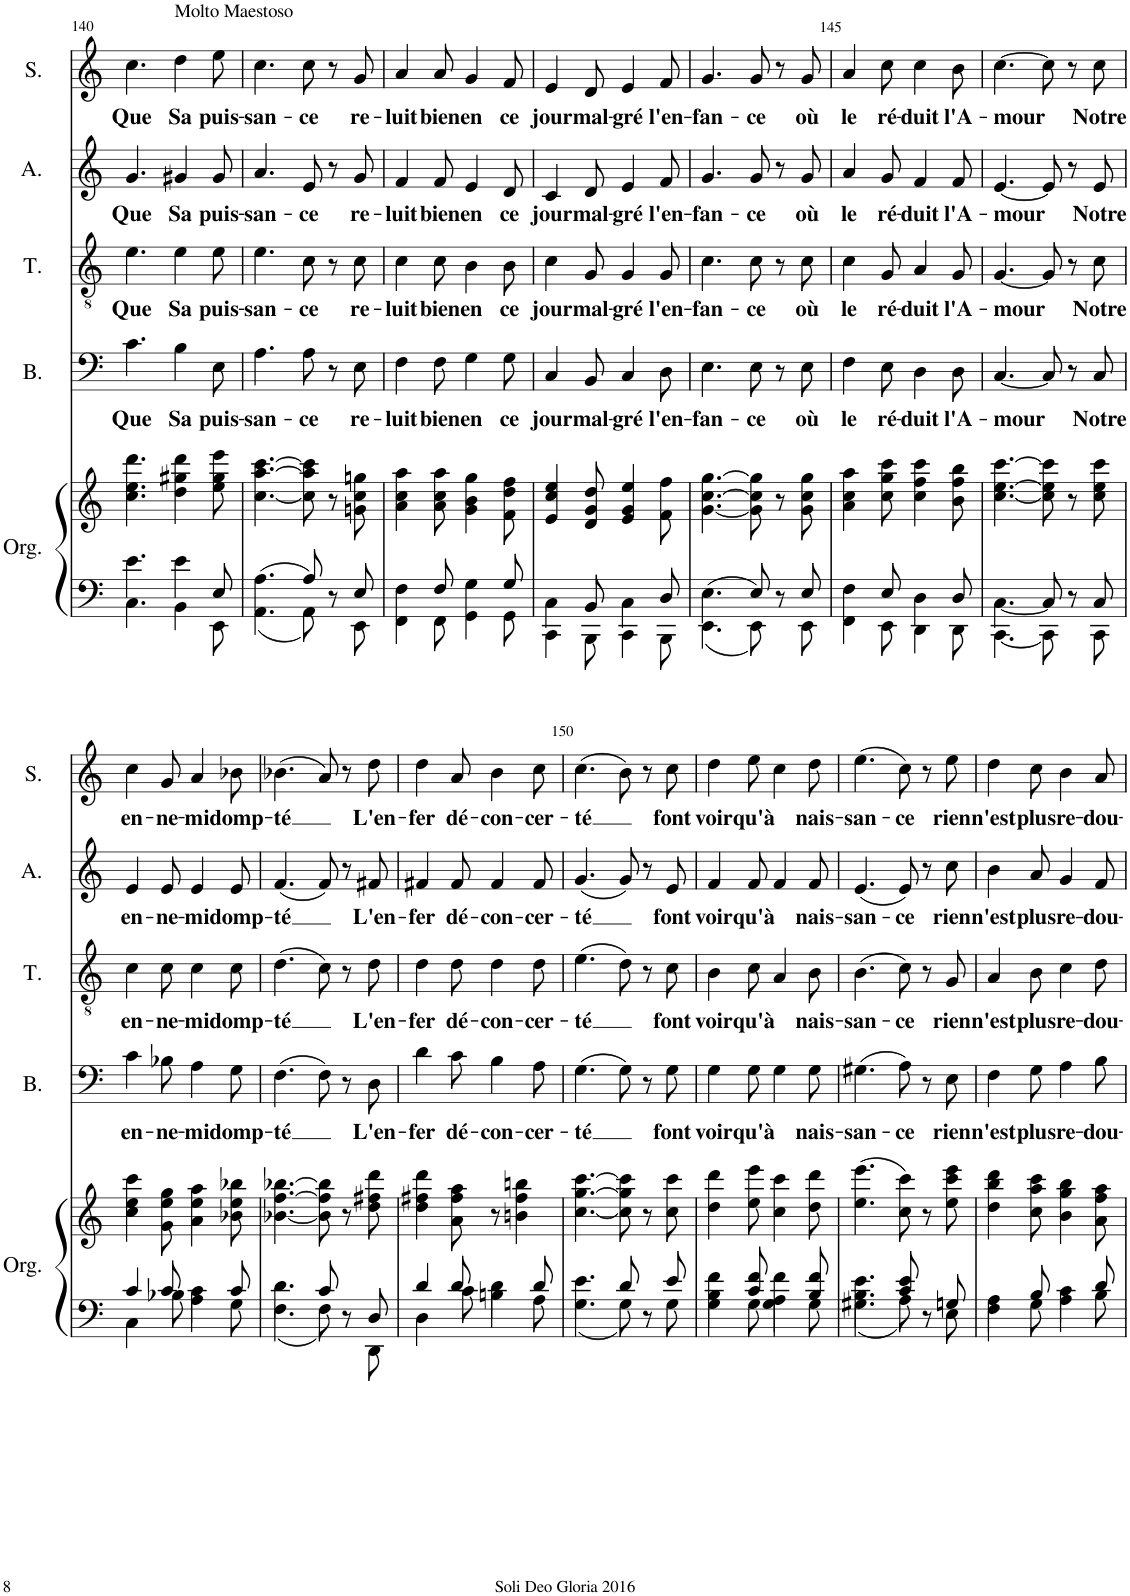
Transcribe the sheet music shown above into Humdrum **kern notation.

**kern	**kern	**kern	**text	**kern	**text	**kern	**text	**kern	**text
*part5	*part5	*part4	*part4	*part3	*part3	*part2	*part2	*part1	*part1
*staff6	*staff5	*staff4	*staff4	*staff3	*staff3	*staff2	*staff2	*staff1	*staff1
*I"Orgue	*	*I"Bass	*	*I"Ténor	*	*I"Alto	*	*I"Soprano	*
*I'Org.	*	*I'B.	*	*I'T.	*	*I'A.	*	*I'S.	*
!!LO:PB:g=z
*clefF4	*clefG2	*clefF4	*	*clefGv2	*	*clefG2	*	*clefG2	*
*k[]	*k[]	*k[]	*	*k[]	*	*k[]	*	*k[]	*
*M6/8	*M6/8	*M6/8	*	*M6/8	*	*M6/8	*	*M6/8	*
=140	=140	=140	=140	=140	=140	=140	=140	=140	=140
*^	*	*	*	*	*	*	*	*	*
!	!	!	!	!	!	!	!	!	!LO:TX:a:t=Molto Maestoso	!
!	!	!	!	!LO:LY:b	!	!LO:LY:b	!	!LO:LY:b	!	!LO:LY:b
4.e\	4.C\	4.cc\ 4.ee\ 4.ddd\	4.c\	Que	4.e\	Que	4.g/	Que	4.cc\	Que
!	!	!	!	!LO:LY:b	!	!LO:LY:b	!	!LO:LY:b	!	!LO:LY:b
4e\	4BB\	4dd\ 4gg#X\ 4ddd\	4B\	Sa	4e\	Sa	4g#X/	Sa	4dd\	Sa
!	!	!	!	!LO:LY:b	!	!LO:LY:b	!	!LO:LY:b	!	!LO:LY:b
8E/	8EE\	8ee\ 8gg#\ 8eee\	8E\	puis-	8e\	puis-	8g#/	puis-	8ee\	puis-
=141	=141	=141	=141	=141	=141	=141	=141	=141	=141	=141
!	!	!	!	!LO:LY:b	!	!LO:LY:b	!	!LO:LY:b	!	!LO:LY:b
4.A\	4.AA\	[4.cc\ [4.aa\ [4.ccc\	4.A\	-san-	4.e\	-san-	4.a/	-san-	4.cc\	-san-
!	!	!	!	!LO:LY:b	!	!LO:LY:b	!	!LO:LY:b	!	!LO:LY:b
8A/	8AA\L	8cc\] 8aa\] 8ccc\]	8A\	-ce	8c\	-ce	8e/	-ce	8cc\	-ce
8r	8ryy	8r	8r	.	8r	.	8r	.	8r	.
!	!	!	!	!LO:LY:b	!	!LO:LY:b	!	!LO:LY:b	!	!LO:LY:b
8E/	8EE\J	8gn\ 8cc\ 8ggn\	8E\	re-	8c\	re-	8g/	re-	8g/	re-
=142	=142	=142	=142	=142	=142	=142	=142	=142	=142	=142
!	!	!	!	!LO:LY:b	!	!LO:LY:b	!	!LO:LY:b	!	!LO:LY:b
4F\	4FF\	4a\ 4cc\ 4aa\	4F\	-luit	4c\	-luit	4f/	-luit	4a/	-luit
!	!	!	!	!LO:LY:b	!	!LO:LY:b	!	!LO:LY:b	!	!LO:LY:b
8F/	8FF\	8a\ 8cc\ 8aa\	8F\	bien	8c\	bien	8f/	bien	8a/	bien
!	!	!	!	!LO:LY:b	!	!LO:LY:b	!	!LO:LY:b	!	!LO:LY:b
4G\	4GG\	4g\ 4b\ 4gg\	4G\	en	4B\	en	4e/	en	4g/	en
!	!	!	!	!LO:LY:b	!	!LO:LY:b	!	!LO:LY:b	!	!LO:LY:b
8G/	8GG\	8f\ 8dd\ 8ff\	8G\	ce	8B\	ce	8d/	ce	8f/	ce
=143	=143	=143	=143	=143	=143	=143	=143	=143	=143	=143
!	!	!	!	!LO:LY:b	!	!LO:LY:b	!	!LO:LY:b	!	!LO:LY:b
4C\	4CC\	4e/ 4cc/ 4ee/	4C/	jour	4c\	jour	4c/	jour	4e/	jour
!	!	!	!	!LO:LY:b	!	!LO:LY:b	!	!LO:LY:b	!	!LO:LY:b
8BB/	8BBB\	8d/ 8g/ 8dd/	8BB/	mal-	8G/	mal-	8d/	mal-	8d/	mal-
!	!	!	!	!LO:LY:b	!	!LO:LY:b	!	!LO:LY:b	!	!LO:LY:b
4C\	4CC\	4e/ 4g/ 4ee/	4C/	-gré	4G/	-gré	4e/	-gré	4e/	-gré
!	!	!	!	!LO:LY:b	!	!LO:LY:b	!	!LO:LY:b	!	!LO:LY:b
8D/	8BBB\	8f\ 8ff\	8D\	l'en-	8G/	l'en-	8f/	l'en-	8f/	l'en-
=144	=144	=144	=144	=144	=144	=144	=144	=144	=144	=144
!	!	!	!	!LO:LY:b	!	!LO:LY:b	!	!LO:LY:b	!	!LO:LY:b
4.E\	4.EE\	[4.g\ [4.cc\ [4.gg\	4.E\	-fan-	4.c\	-fan-	4.g/	-fan-	4.g/	-fan-
!	!	!	!	!LO:LY:b	!	!LO:LY:b	!	!LO:LY:b	!	!LO:LY:b
8E/	8EE\L	8g\] 8cc\] 8gg\]	8E\	-ce	8c\	-ce	8g/	-ce	8g/	-ce
8r	8ryy	8r	8r	.	8r	.	8r	.	8r	.
!	!	!	!	!LO:LY:b	!	!LO:LY:b	!	!LO:LY:b	!	!LO:LY:b
8E/	8EE\J	8g\ 8cc\ 8gg\	8E\	où	8c\	où	8g/	où	8g/	où
=145	=145	=145	=145	=145	=145	=145	=145	=145	=145	=145
!	!	!	!	!LO:LY:b	!	!LO:LY:b	!	!LO:LY:b	!	!LO:LY:b
4F\	4FF\	4a\ 4cc\ 4aa\	4F\	le	4c\	le	4a/	le	4a/	le
!	!	!	!	!LO:LY:b	!	!LO:LY:b	!	!LO:LY:b	!	!LO:LY:b
8E/	8EE\	8cc\ 8gg\ 8ccc\	8E\	ré-	8G/	ré-	8g/	ré-	8cc\	ré-
!	!	!	!	!LO:LY:b	!	!LO:LY:b	!	!LO:LY:b	!	!LO:LY:b
4D\	4DD\	4cc\ 4ff\ 4ccc\	4D\	-duit	4A/	-duit	4f/	-duit	4cc\	-duit
!	!	!	!	!LO:LY:b	!	!LO:LY:b	!	!LO:LY:b	!	!LO:LY:b
8D/	8DD\	8b\ 8ff\ 8bb\	8D\	l'A-	8G/	l'A-	8f/	l'A-	8b\	l'A-
=146	=146	=146	=146	=146	=146	=146	=146	=146	=146	=146
!	!	!	!	!LO:LY:b	!	!LO:LY:b	!	!LO:LY:b	!	!LO:LY:b
[4.C\	[4.CC\	[4.cc\ [4.ee\ [4.ccc\	[4.C/	-mour	[4.G/	-mour	[4.e/	-mour	[4.cc\	-mour
8C/]	8CC\L]	8cc\] 8ee\] 8ccc\]	8C/]	.	8G/]	.	8e/]	.	8cc\]	.
8r	8ryy	8r	8r	.	8r	.	8r	.	8r	.
!	!	!	!	!LO:LY:b	!	!LO:LY:b	!	!LO:LY:b	!	!LO:LY:b
8C/	8CC\J	8cc\ 8ee\ 8ccc\	8C/	Notre	8c\	Notre	8e/	Notre	8cc\	Notre
!!LO:LB:g=z
=147	=147	=147	=147	=147	=147	=147	=147	=147	=147	=147
!	!	!	!	!LO:LY:b	!	!LO:LY:b	!	!LO:LY:b	!	!LO:LY:b
4c/	4C\	4cc\ 4ee\ 4ccc\	4c\	en-	4c\	en-	4e/	en-	4cc\	en-
!	!	!	!	!LO:LY:b	!	!LO:LY:b	!	!LO:LY:b	!	!LO:LY:b
8c/	8B-X\	8g\ 8ee\ 8gg\	8B-X\	-ne-	8c\	-ne-	8e/	-ne-	8g/	-ne-
!	!	!	!	!LO:LY:b	!	!LO:LY:b	!	!LO:LY:b	!	!LO:LY:b
4c\	4A\	4a\ 4ee\ 4aa\	4A\	-mi	4c\	-mi	4e/	-mi	4a/	-mi
!	!	!	!	!LO:LY:b	!	!LO:LY:b	!	!LO:LY:b	!	!LO:LY:b
8c/	8G\	8b-X\ 8ee\ 8bb-X\	8G\	domp-	8c\	domp-	8e/	domp-	8b-X\	domp-
=148	=148	=148	=148	=148	=148	=148	=148	=148	=148	=148
!	!	!	!	!LO:LY:b	!	!LO:LY:b	!	!LO:LY:b	!	!LO:LY:b
4.d\	4.F\	[4.b-X\ [4.ff\ [4.bb-X\	(4.F\	-té	(4.d\	-té	(4.f/	-té	(4.b-X\	-té
8c/	8F\L	8b-\] 8ff\] 8bb-\]	8F\)	.	8c\)	.	8f/)	.	8a/)	.
8r	8ryy	8r	8r	.	8r	.	8r	.	8r	.
!	!	!	!	!LO:LY:b	!	!LO:LY:b	!	!LO:LY:b	!	!LO:LY:b
8D/	8DD\J	8dd\ 8ff#X\ 8ddd\	8D\	L'en-	8d\	L'en-	8f#X/	L'en-	8dd\	L'en-
=149	=149	=149	=149	=149	=149	=149	=149	=149	=149	=149
!	!	!	!	!LO:LY:b	!	!LO:LY:b	!	!LO:LY:b	!	!LO:LY:b
4d/	4D\	4dd\ 4ff#X\ 4ddd\	4d\	-fer	4d\	-fer	4f#X/	-fer	4dd\	-fer
!	!	!	!	!LO:LY:b	!	!LO:LY:b	!	!LO:LY:b	!	!LO:LY:b
8d/	8c\	8a\ 8ff#\ 8aa\	8c\	dé-	8d\	dé-	8f#/	dé-	8a/	dé-
!	!	!	!	!LO:LY:b	!	!LO:LY:b	!	!LO:LY:b	!	!LO:LY:b
4d\	4Bn\	8r	4B\	-con-	4d\	-con-	4f#/	-con-	4b\	-con-
.	.	4bn\ 4ff#\ 4bbn\	.	.	.	.	.	.	.	.
!	!	!	!	!LO:LY:b	!	!LO:LY:b	!	!LO:LY:b	!	!LO:LY:b
8d/	8A\	.	8A\	-cer-	8d\	-cer-	8f#/	-cer-	8cc\	-cer-
=150	=150	=150	=150	=150	=150	=150	=150	=150	=150	=150
!	!	!	!	!LO:LY:b	!	!LO:LY:b	!	!LO:LY:b	!	!LO:LY:b
4.e\	4.G\	[4.cc\ [4.gg\ [4.ccc\	(4.G\	-té	(4.e\	-té	(4.g/	-té	(4.cc\	-té
8d/	8G\L	8cc\] 8gg\] 8ccc\]	8G\)	.	8d\)	.	8g/)	.	8b\)	.
8r	8ryy	8r	8r	.	8r	.	8r	.	8r	.
!	!	!	!	!LO:LY:b	!	!LO:LY:b	!	!LO:LY:b	!	!LO:LY:b
8e/	8G\J	8cc\ 8ccc\	8G\	font	8c\	font	8e/	font	8cc\	font
=151	=151	=151	=151	=151	=151	=151	=151	=151	=151	=151
!	!	!	!	!LO:LY:b	!	!LO:LY:b	!	!LO:LY:b	!	!LO:LY:b
4B\ 4f\	4G\	4dd\ 4ddd\	4G\	voir	4B\	voir	4f/	voir	4dd\	voir
!	!	!	!	!LO:LY:b	!	!LO:LY:b	!	!LO:LY:b	!	!LO:LY:b
8c/ 8f/	8G\	8ee\ 8eee\	8G\	qu'à	8c\	qu'à	8f/	qu'à	8ee\	qu'à
4A\ 4f\	4G\	4cc\ 4ccc\	4G\	.	4A/	.	4f/	.	4cc\	.
!	!	!	!	!LO:LY:b	!	!LO:LY:b	!	!LO:LY:b	!	!LO:LY:b
8B/ 8f/	8G\	8dd\ 8ddd\	8G\	nais-	8B\	nais-	8f/	nais-	8dd\	nais-
=152	=152	=152	=152	=152	=152	=152	=152	=152	=152	=152
!	!	!	!	!LO:LY:b	!	!LO:LY:b	!	!LO:LY:b	!	!LO:LY:b
4.B\ 4.e\	4.G#X\	(4.ee\ 4.eee\	(4.G#X\	-san-	(4.B\	-san-	(4.e/	-san-	(4.ee\	-san-
!	!	!	!	!LO:LY:b	!	!LO:LY:b	!	!LO:LY:b	!	!LO:LY:b
8c/ 8e/	8A\L	8cc\ 8ccc\)	8A\)	-ce	8c\)	-ce	8e/)	-ce	8cc\)	-ce
8r	8ryy	8r	8r	.	8r	.	8r	.	8r	.
!	!	!	!	!LO:LY:b	!	!LO:LY:b	!	!LO:LY:b	!	!LO:LY:b
8Gn/	8E\J	8ee\ 8ccc\ 8eee\	8E\	rien	8G/	rien	8cc\	rien	8ee\	rien
=153	=153	=153	=153	=153	=153	=153	=153	=153	=153	=153
!	!	!	!	!LO:LY:b	!	!LO:LY:b	!	!LO:LY:b	!	!LO:LY:b
4A\	4F\	4dd\ 4bb\ 4ddd\	4F\	n'est	4A/	n'est	4b\	n'est	4dd\	n'est
!	!	!	!	!LO:LY:b	!	!LO:LY:b	!	!LO:LY:b	!	!LO:LY:b
8B/	8G\	8cc\ 8aa\ 8ccc\	8G\	plus	8B\	plus	8a/	plus	8cc\	plus
!	!	!	!	!LO:LY:b	!	!LO:LY:b	!	!LO:LY:b	!	!LO:LY:b
4c\	4A\	4b\ 4gg\ 4bb\	4A\	re-	4c\	re-	4g/	re-	4b\	re-
!	!	!	!	!LO:LY:b	!	!LO:LY:b	!	!LO:LY:b	!	!LO:LY:b
8d/	8B\	8a\ 8ff\ 8aa\	8B\	-dou-	8d\	-dou-	8f/	-dou-	8a/	-dou-
*v	*v	*	*	*	*	*	*	*	*	*
=	=	=	=	=	=	=	=	=	=
*-	*-	*-	*-	*-	*-	*-	*-	*-	*-
